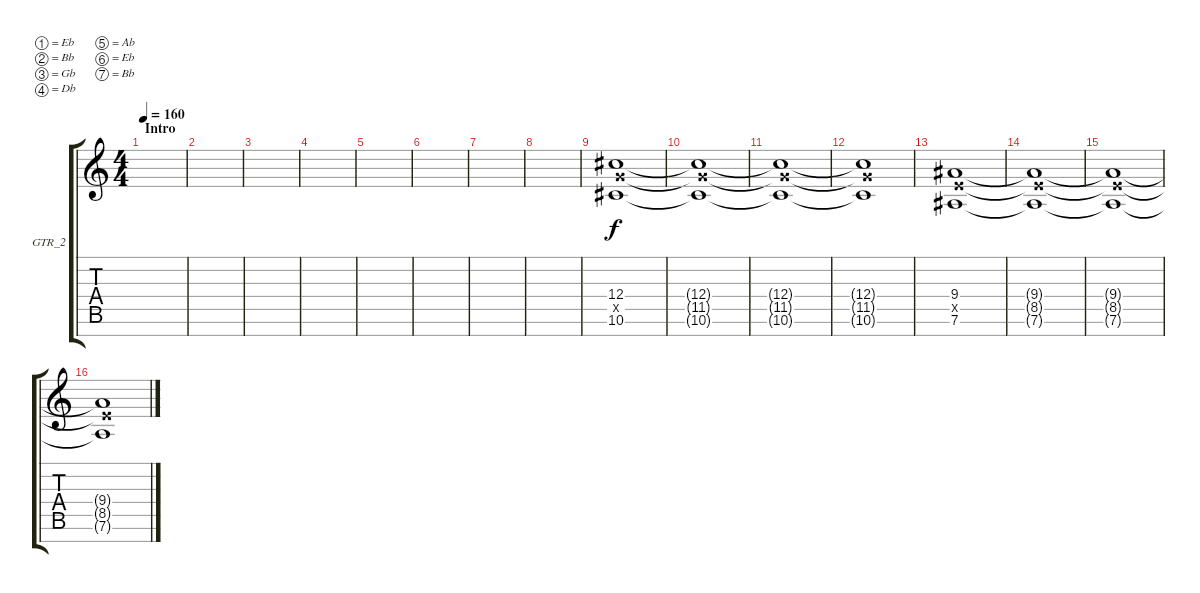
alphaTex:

\defaultSystemsLayout 4
\bracketExtendMode groupsimilarinstruments
\firstSystemTrackNameOrientation horizontal
\otherSystemsTrackNameOrientation horizontal
\track ("GTR_2" "GTR_2") {instrument distortionguitar}
\staff {score tabs}
\tuning (Eb4 Bb3 Gb3 Db3 Ab2 Eb2 Bb1)
\ts (4 4)
\section ("" "Intro")
\tempo 160
\clef g2
\ks c
|
|
|
|
|
|
|
|
(10.6 12.4 11.5{x}).1 |
(10.6{t} 12.4{t} 11.5{x t}).1 |
(10.6{t} 12.4{t} 11.5{x t}).1 |
(10.6{t} 12.4{t} 11.5{x t}).1 |
(7.6 9.4 8.5{x}).1 |
(7.6{t} 9.4{t} 8.5{x t}).1 |
(7.6{t} 9.4{t} 8.5{x t}).1 |
(7.6{t} 9.4{t} 8.5{x t}).1
